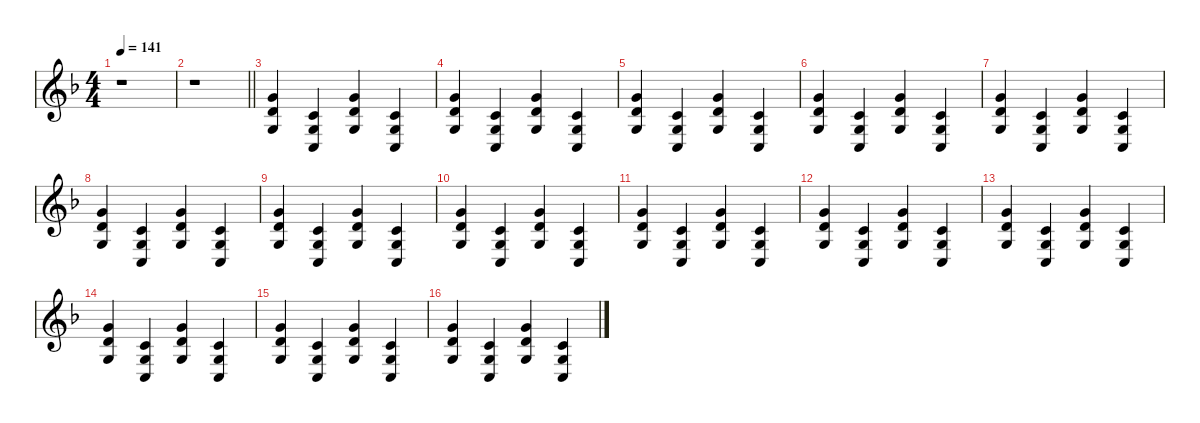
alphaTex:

\defaultSystemsLayout 4
\hideDynamics
\bracketExtendMode nobrackets
\singleTrackTrackNamePolicy hidden
\multiTrackTrackNamePolicy hidden
\otherSystemsTrackNameOrientation horizontal
\track ("Alarm" "fx.synth.") {instrument telephonering}
\staff {score}
\tuning (E4 B3 G3 D3 A2 E2)
\displaytranspose 5
\ts (4 4)
\tempo 141
\clef g2
\ks f
r.1{dy f beam Down} |
\barLineRight lightlight
r.1{beam Down} |
(7.3{acc forcenatural} 7.4{acc forcenatural} 5.5{acc forcenatural}).4{beam Up} (5.4{acc forcenatural} 5.5{acc forcenatural} 3.6{acc forcenatural}).4{beam Up} (7.3{acc forcenatural} 7.4{acc forcenatural} 5.5{acc forcenatural}).4{beam Up} (5.4{acc forcenatural} 5.5{acc forcenatural} 3.6{acc forcenatural}).4{beam Up} |
(7.3{acc forcenatural} 7.4{acc forcenatural} 5.5{acc forcenatural}).4{beam Up} (5.4{acc forcenatural} 5.5{acc forcenatural} 3.6{acc forcenatural}).4{beam Up} (7.3{acc forcenatural} 7.4{acc forcenatural} 5.5{acc forcenatural}).4{beam Up} (5.4{acc forcenatural} 5.5{acc forcenatural} 3.6{acc forcenatural}).4{beam Up} |
(7.3{acc forcenatural} 7.4{acc forcenatural} 5.5{acc forcenatural}).4{beam Up} (5.4{acc forcenatural} 5.5{acc forcenatural} 3.6{acc forcenatural}).4{beam Up} (7.3{acc forcenatural} 7.4{acc forcenatural} 5.5{acc forcenatural}).4{beam Up} (5.4{acc forcenatural} 5.5{acc forcenatural} 3.6{acc forcenatural}).4{beam Up} |
(7.3{acc forcenatural} 7.4{acc forcenatural} 5.5{acc forcenatural}).4{beam Up} (5.4{acc forcenatural} 5.5{acc forcenatural} 3.6{acc forcenatural}).4{beam Up} (7.3{acc forcenatural} 7.4{acc forcenatural} 5.5{acc forcenatural}).4{beam Up} (5.4{acc forcenatural} 5.5{acc forcenatural} 3.6{acc forcenatural}).4{beam Up} |
(7.3{acc forcenatural} 7.4{acc forcenatural} 5.5{acc forcenatural}).4{beam Up} (5.4{acc forcenatural} 5.5{acc forcenatural} 3.6{acc forcenatural}).4{beam Up} (7.3{acc forcenatural} 7.4{acc forcenatural} 5.5{acc forcenatural}).4{beam Up} (5.4{acc forcenatural} 5.5{acc forcenatural} 3.6{acc forcenatural}).4{beam Up} |
(7.3{acc forcenatural} 7.4{acc forcenatural} 5.5{acc forcenatural}).4{beam Up} (5.4{acc forcenatural} 5.5{acc forcenatural} 3.6{acc forcenatural}).4{beam Up} (7.3{acc forcenatural} 7.4{acc forcenatural} 5.5{acc forcenatural}).4{beam Up} (5.4{acc forcenatural} 5.5{acc forcenatural} 3.6{acc forcenatural}).4{beam Up} |
(7.3{acc forcenatural} 7.4{acc forcenatural} 5.5{acc forcenatural}).4{beam Up} (5.4{acc forcenatural} 5.5{acc forcenatural} 3.6{acc forcenatural}).4{beam Up} (7.3{acc forcenatural} 7.4{acc forcenatural} 5.5{acc forcenatural}).4{beam Up} (5.4{acc forcenatural} 5.5{acc forcenatural} 3.6{acc forcenatural}).4{beam Up} |
(7.3{acc forcenatural} 7.4{acc forcenatural} 5.5{acc forcenatural}).4{beam Up} (5.4{acc forcenatural} 5.5{acc forcenatural} 3.6{acc forcenatural}).4{beam Up} (7.3{acc forcenatural} 7.4{acc forcenatural} 5.5{acc forcenatural}).4{beam Up} (5.4{acc forcenatural} 5.5{acc forcenatural} 3.6{acc forcenatural}).4{beam Up} |
(7.3{acc forcenatural} 7.4{acc forcenatural} 5.5{acc forcenatural}).4{beam Up} (5.4{acc forcenatural} 5.5{acc forcenatural} 3.6{acc forcenatural}).4{beam Up} (7.3{acc forcenatural} 7.4{acc forcenatural} 5.5{acc forcenatural}).4{beam Up} (5.4{acc forcenatural} 5.5{acc forcenatural} 3.6{acc forcenatural}).4{beam Up} |
(7.3{acc forcenatural} 7.4{acc forcenatural} 5.5{acc forcenatural}).4{beam Up} (5.4{acc forcenatural} 5.5{acc forcenatural} 3.6{acc forcenatural}).4{beam Up} (7.3{acc forcenatural} 7.4{acc forcenatural} 5.5{acc forcenatural}).4{beam Up} (5.4{acc forcenatural} 5.5{acc forcenatural} 3.6{acc forcenatural}).4{beam Up} |
(7.3{acc forcenatural} 7.4{acc forcenatural} 5.5{acc forcenatural}).4{beam Up} (5.4{acc forcenatural} 5.5{acc forcenatural} 3.6{acc forcenatural}).4{beam Up} (7.3{acc forcenatural} 7.4{acc forcenatural} 5.5{acc forcenatural}).4{beam Up} (5.4{acc forcenatural} 5.5{acc forcenatural} 3.6{acc forcenatural}).4{beam Up} |
(7.3{acc forcenatural} 7.4{acc forcenatural} 5.5{acc forcenatural}).4{beam Up} (5.4{acc forcenatural} 5.5{acc forcenatural} 3.6{acc forcenatural}).4{beam Up} (7.3{acc forcenatural} 7.4{acc forcenatural} 5.5{acc forcenatural}).4{beam Up} (5.4{acc forcenatural} 5.5{acc forcenatural} 3.6{acc forcenatural}).4{beam Up} |
(7.3{acc forcenatural} 7.4{acc forcenatural} 5.5{acc forcenatural}).4{beam Up} (5.4{acc forcenatural} 5.5{acc forcenatural} 3.6{acc forcenatural}).4{beam Up} (7.3{acc forcenatural} 7.4{acc forcenatural} 5.5{acc forcenatural}).4{beam Up} (5.4{acc forcenatural} 5.5{acc forcenatural} 3.6{acc forcenatural}).4{beam Up} |
(7.3{acc forcenatural} 7.4{acc forcenatural} 5.5{acc forcenatural}).4{beam Up} (5.4{acc forcenatural} 5.5{acc forcenatural} 3.6{acc forcenatural}).4{beam Up} (7.3{acc forcenatural} 7.4{acc forcenatural} 5.5{acc forcenatural}).4{beam Up} (5.4{acc forcenatural} 5.5{acc forcenatural} 3.6{acc forcenatural}).4{beam Up}
